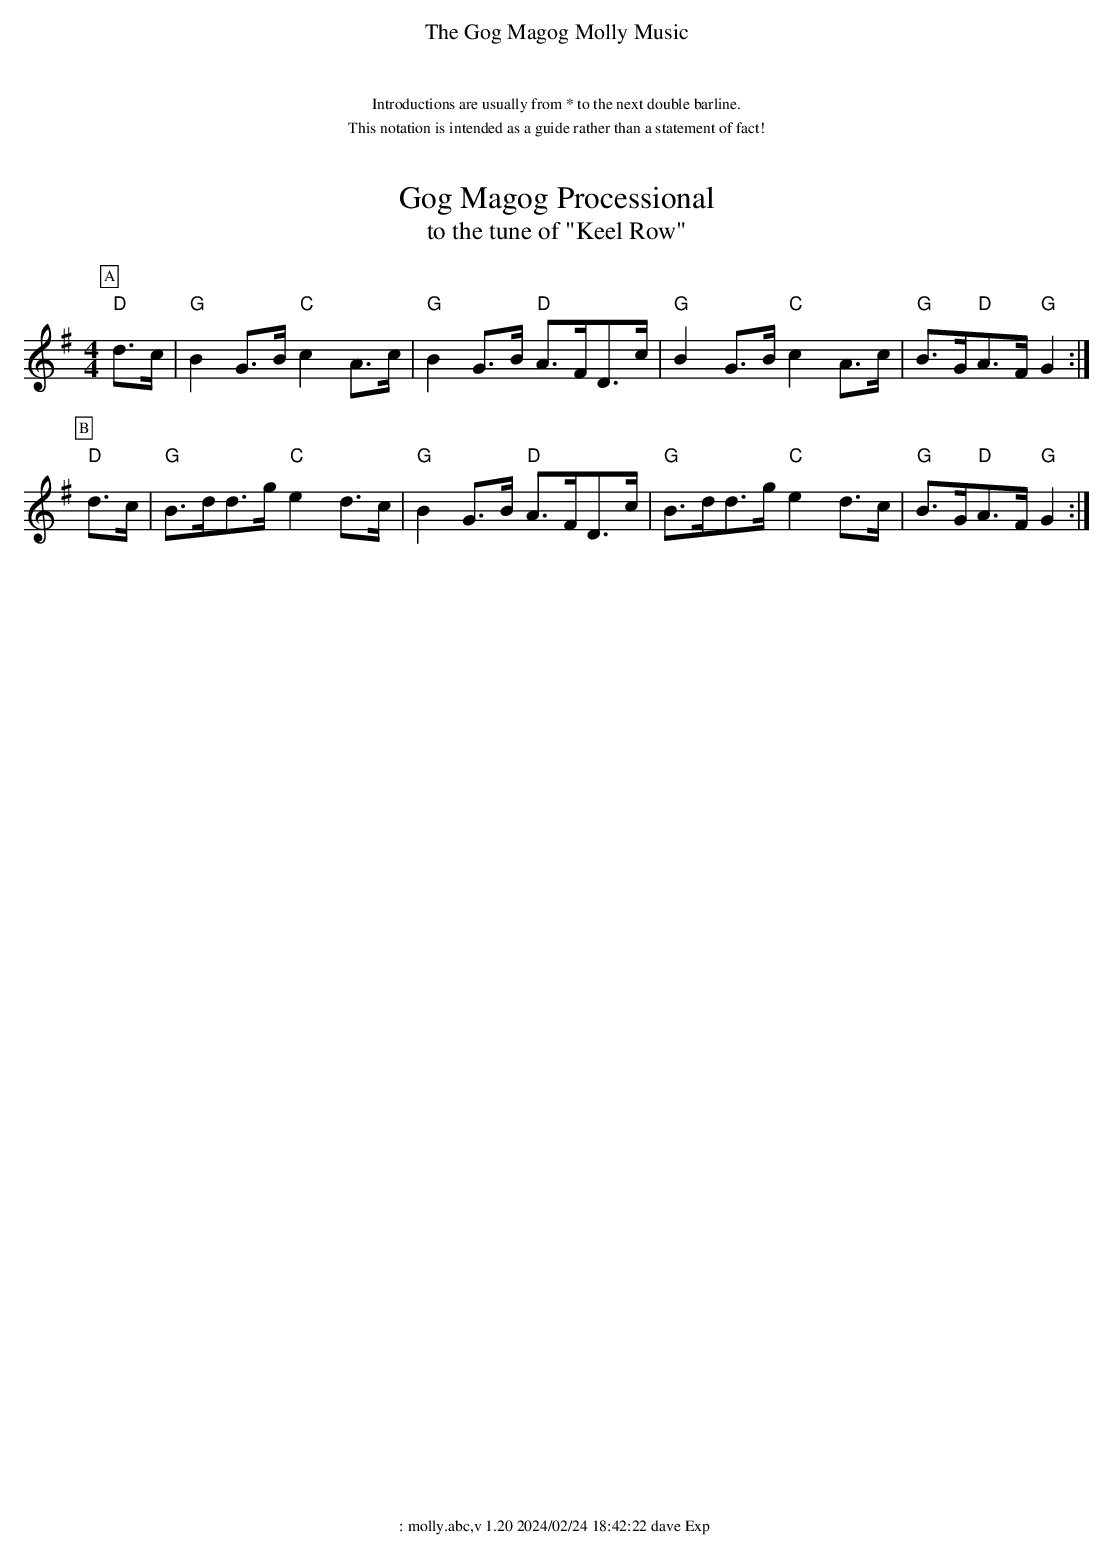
X:1
T:Gog Magog Processional
T:to the tune of "Keel Row"
M:4/4
L:1/8
K:G
P:A
"D"d>c|"G"B2G>B "C"c2A>c|"G"B2G>B "D"A>FD>c|"G"B2G>B "C"c2A>c|"G"B>G"D"A>F "G"G2:|
P:B
"D"d>c|"G"B>dd>g "C"e2d>c|"G"B2G>B "D"A>FD>c|"G"B>dd>g "C"e2d>c|"G"B>G"D"A>F "G"G2:|
